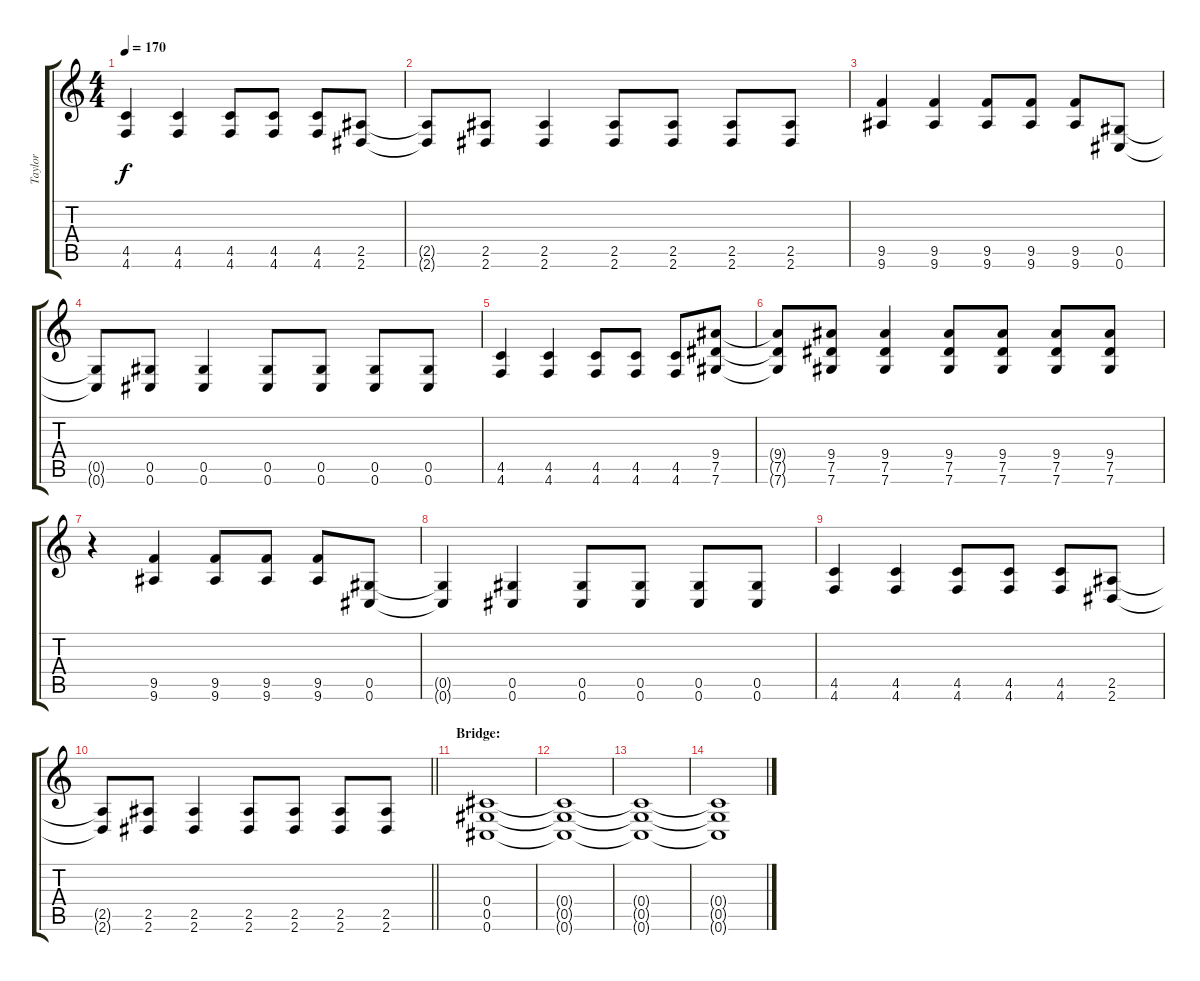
\track ("Taylor" "Taylor") {instrument distortionguitar}
\staff {score tabs}
\tuning (Eb4 Bb3 Gb3 Db3 Ab2 Db2) {hide}
\ts (4 4)
\tempo 170
\clef g2
\ks c
(4.5 4.6).4{dy f} (4.5 4.6).4 (4.5 4.6).8 (4.5 4.6).8 (4.5 4.6).8 (2.5 2.6).8 |
(2.5{t} 2.6{t}).8 (2.5 2.6).8 (2.5 2.6).4 (2.5 2.6).8 (2.5 2.6).8 (2.5 2.6).8 (2.5 2.6).8 |
(9.5 9.6).4 (9.5 9.6).4 (9.5 9.6).8 (9.5 9.6).8 (9.5 9.6).8 (0.5 0.6).8 |
(0.5{t} 0.6{t}).8 (0.5 0.6).8 (0.5 0.6).4 (0.5 0.6).8 (0.5 0.6).8 (0.5 0.6).8 (0.5 0.6).8 |
(4.5 4.6).4 (4.5 4.6).4 (4.5 4.6).8 (4.5 4.6).8 (4.5 4.6).8 (9.4 7.5 7.6).8 |
(9.4{t} 7.5{t} 7.6{t}).8 (9.4 7.5 7.6).8 (9.4 7.5 7.6).4 (9.4 7.5 7.6).8 (9.4 7.5 7.6).8 (9.4 7.5 7.6).8 (9.4 7.5 7.6).8 |
r.4 (9.5 9.6).4 (9.5 9.6).8 (9.5 9.6).8 (9.5 9.6).8 (0.5 0.6).8 |
(0.5{t} 0.6{t}).4 (0.5 0.6).4 (0.5 0.6).8 (0.5 0.6).8 (0.5 0.6).8 (0.5 0.6).8 |
(4.5 4.6).4 (4.5 4.6).4 (4.5 4.6).8 (4.5 4.6).8 (4.5 4.6).8 (2.5 2.6).8 |
\barLineRight lightlight
(2.5{t} 2.6{t}).8 (2.5 2.6).8 (2.5 2.6).4 (2.5 2.6).8 (2.5 2.6).8 (2.5 2.6).8 (2.5 2.6).8 |
\section ("" "Bridge:")
(0.4 0.5 0.6).1{volume 11} |
(0.4{t} 0.5{t} 0.6{t}).1 |
(0.4{t} 0.5{t} 0.6{t}).1 |
(0.4{t} 0.5{t} 0.6{t}).1
